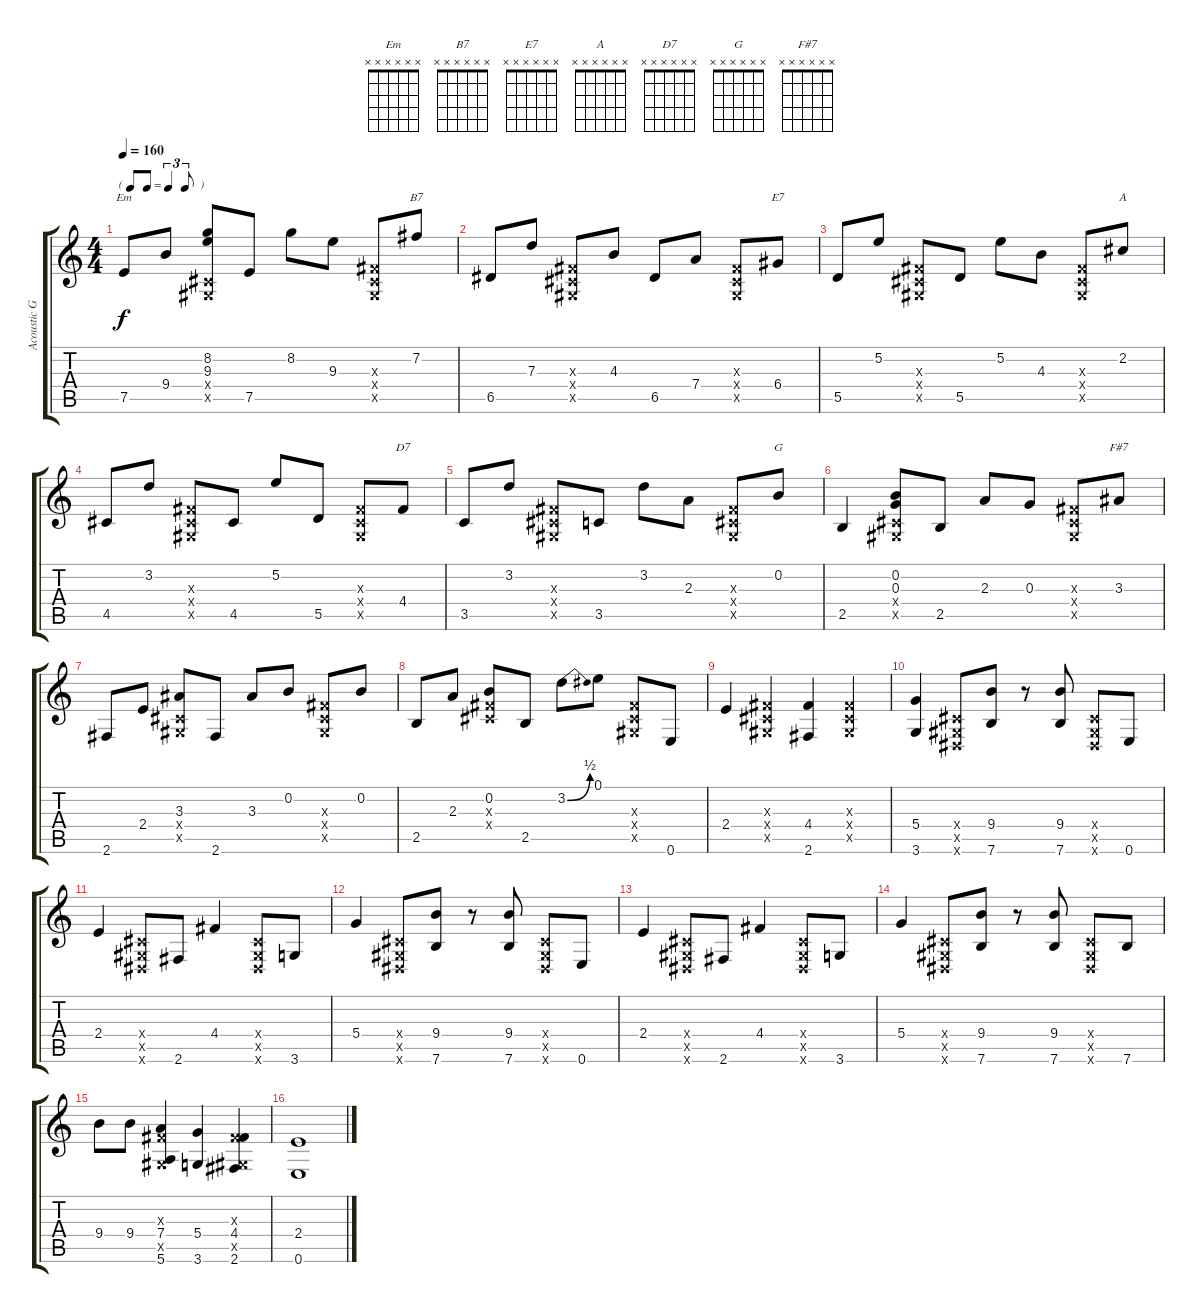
\track ("Acoustic Guitar" "Acoustic G") {instrument acousticguitarsteel}
\staff {score tabs}
\tuning (E4 B3 G3 D3 A2 E2) {hide}
\chord ("Em" x x x x x x) {firstfret 0}
\chord ("B7" x x x x x x) {firstfret 0}
\chord ("E7" x x x x x x) {firstfret 0}
\chord ("A" x x x x x x) {firstfret 0}
\chord ("D7" x x x x x x) {firstfret 0}
\chord ("G" x x x x x x) {firstfret 0}
\chord ("F#7" x x x x x x) {firstfret 0}
\ts (4 4)
\tf triplet8th
\tempo 160
\clef g2
\ks c
7.5.8{ch "Em" dy f} 9.4.8 (8.2 9.3 -1.4{x} -1.5{x}).8 7.5.8 8.2.8 9.3.8 (-1.3{x} -1.4{x} -1.5{x}).8 7.2.8{ch "B7"} |
6.5.8 7.3.8 (-1.3{x} -1.4{x} -1.5{x}).8 4.3.8 6.5.8 7.4.8 (-1.3{x} -1.4{x} -1.5{x}).8 6.4.8{ch "E7"} |
5.5.8 5.2.8 (-1.3{x} -1.4{x} -1.5{x}).8 5.5.8 5.2.8 4.3.8 (-1.3{x} -1.4{x} -1.5{x}).8 2.2.8{ch "A"} |
4.5.8 3.2.8 (-1.3{x} -1.4{x} -1.5{x}).8 4.5.8 5.2.8 5.5.8 (-1.3{x} -1.4{x} -1.5{x}).8 4.4.8{ch "D7"} |
3.5.8 3.2.8 (-1.3{x} -1.4{x} -1.5{x}).8 3.5.8 3.2.8 2.3.8 (-1.3{x} -1.4{x} -1.5{x}).8 0.2.8{ch "G"} |
2.5.4 (0.2 0.3 -1.4{x} -1.5{x}).8 2.5.8 2.3.8 0.3.8 (-1.3{x} -1.4{x} -1.5{x}).8 3.3.8{ch "F#7"} |
2.6.8 2.4.8 (3.3 -1.4{x} -1.5{x}).8 2.6.8 3.3.8 0.2.8 (-1.3{x} -1.4{x} -1.5{x}).8 0.2.8 |
2.5.8 2.3.8 (0.2 -1.3{x} -1.4{x}).8 2.5.8 3.2{be (bend 0 0 60 2)}.8 0.1.8 (-1.3{x} -1.4{x} -1.5{x}).8 0.6.8 |
2.4.4 (-1.3{x} -1.4{x} -1.5{x}).4 (4.4 2.6).4 (-1.3{x} -1.4{x} -1.5{x}).4 |
(5.4 3.6).4 (-1.4{x} -1.5{x} -1.6{x}).8 (9.4 7.6).8 r.8 (9.4 7.6).8 (-1.4{x} -1.5{x} -1.6{x}).8 0.6.8 |
2.4.4 (-1.4{x} -1.5{x} -1.6{x}).8 2.6.8 4.4.4 (-1.4{x} -1.5{x} -1.6{x}).8 3.6.8 |
5.4.4 (-1.4{x} -1.5{x} -1.6{x}).8 (9.4 7.6).8 r.8 (9.4 7.6).8 (-1.4{x} -1.5{x} -1.6{x}).8 0.6.8 |
2.4.4 (-1.4{x} -1.5{x} -1.6{x}).8 2.6.8 4.4.4 (-1.4{x} -1.5{x} -1.6{x}).8 3.6.8 |
5.4.4 (-1.4{x} -1.5{x} -1.6{x}).8 (9.4 7.6).8 r.8 (9.4 7.6).8 (-1.4{x} -1.5{x} -1.6{x}).8 7.6.8 |
9.4.8 9.4.8 (-1.3{x} 7.4 -1.5{x} 5.6).4 (5.4 3.6).4 (-1.3{x} 4.4 -1.5{x} 2.6).4 |
(2.4 0.6).1
